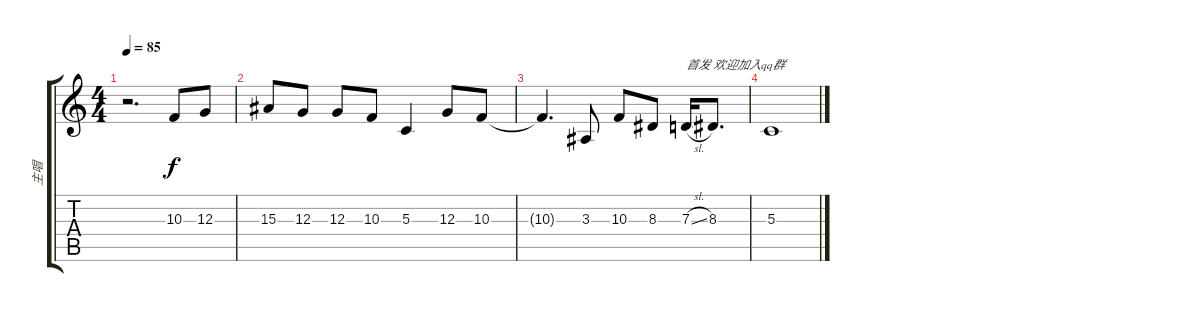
\track ("主唱" "主唱") {instrument flute}
\staff {score tabs}
\tuning (E4 B3 G3 D3 A2 E2) {hide}
\ts (4 4)
\tempo 85
\clef g2
\ks c
r.2{d dy f} 10.3.8 12.3.8 |
15.3.8 12.3.8 12.3.8 10.3.8 5.3.4 12.3.8 10.3.8 |
10.3{t}.4{d} 3.3.8 10.3.8 8.3.8 7.3{sl}.16{txt "首发 欢迎加入qq群"} 8.3.8{d} |
5.3.1
